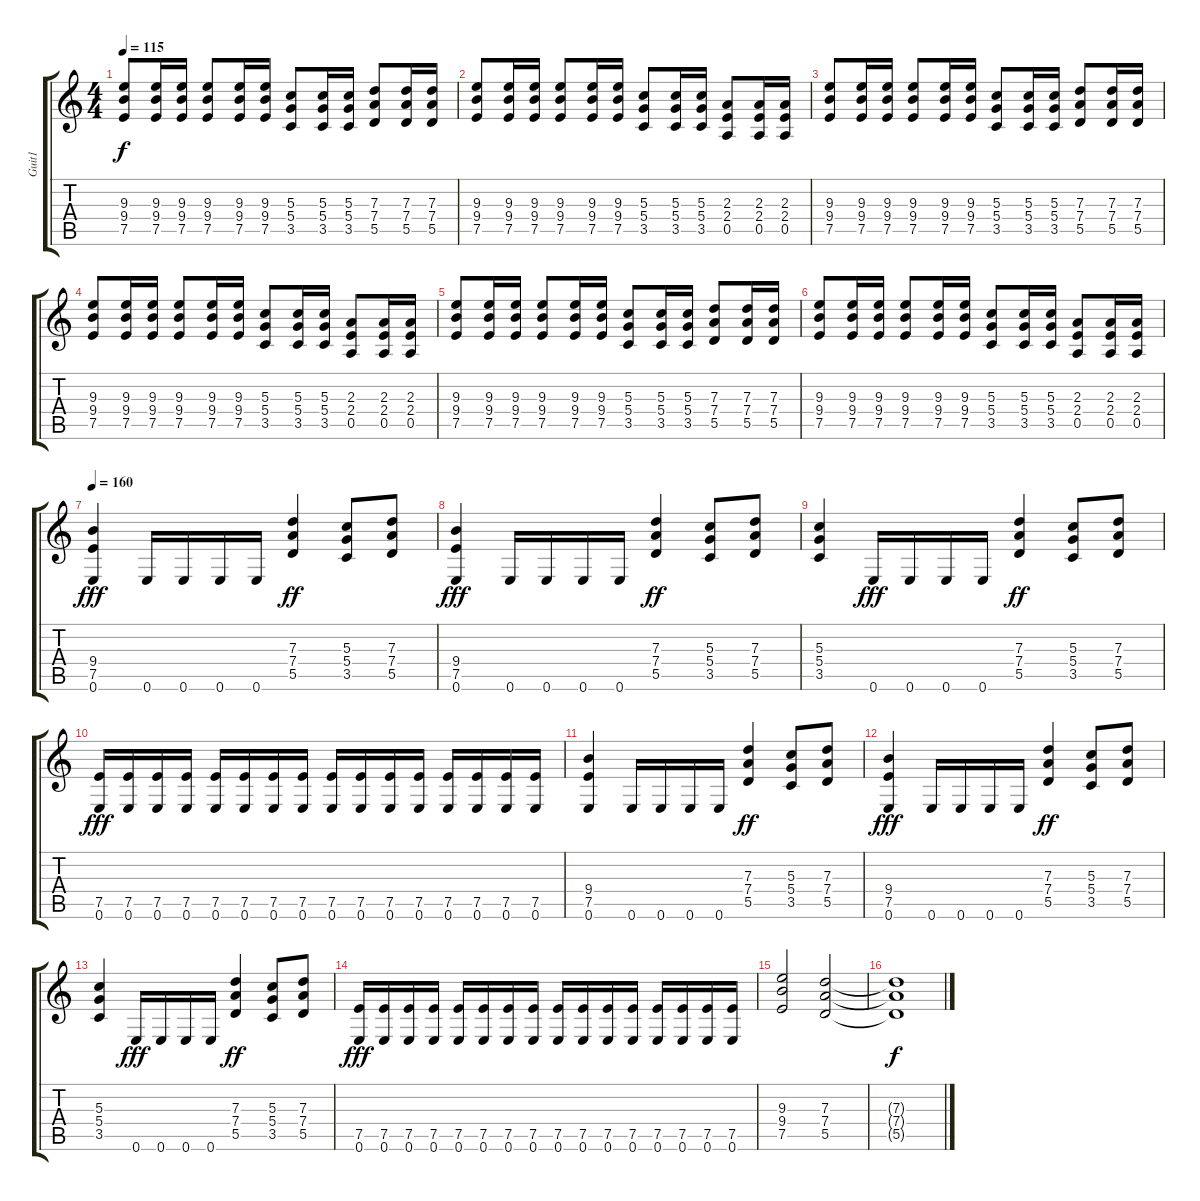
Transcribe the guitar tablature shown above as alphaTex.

\track ("Guit1" "Guit1") {instrument distortionguitar}
\staff {score tabs}
\tuning (E4 B3 G3 D3 A2 E2) {hide}
\ts (4 4)
\tempo 115
\clef g2
\ks c
(9.3 9.4 7.5).8{dy f volume 11 instrument overdrivenguitar} (9.3 9.4 7.5).16 (9.3 9.4 7.5).16 (9.3 9.4 7.5).8 (9.3 9.4 7.5).16 (9.3 9.4 7.5).16 (5.3 5.4 3.5).8 (5.3 5.4 3.5).16 (5.3 5.4 3.5).16 (7.3 7.4 5.5).8 (7.3 7.4 5.5).16 (7.3 7.4 5.5).16 |
(9.3 9.4 7.5).8 (9.3 9.4 7.5).16 (9.3 9.4 7.5).16 (9.3 9.4 7.5).8 (9.3 9.4 7.5).16 (9.3 9.4 7.5).16 (5.3 5.4 3.5).8 (5.3 5.4 3.5).16 (5.3 5.4 3.5).16 (2.3 2.4 0.5).8 (2.3 2.4 0.5).16 (2.3 2.4 0.5).16 |
(9.3 9.4 7.5).8{volume 11 instrument overdrivenguitar} (9.3 9.4 7.5).16 (9.3 9.4 7.5).16 (9.3 9.4 7.5).8 (9.3 9.4 7.5).16 (9.3 9.4 7.5).16 (5.3 5.4 3.5).8 (5.3 5.4 3.5).16 (5.3 5.4 3.5).16 (7.3 7.4 5.5).8 (7.3 7.4 5.5).16 (7.3 7.4 5.5).16 |
(9.3 9.4 7.5).8 (9.3 9.4 7.5).16 (9.3 9.4 7.5).16 (9.3 9.4 7.5).8 (9.3 9.4 7.5).16 (9.3 9.4 7.5).16 (5.3 5.4 3.5).8 (5.3 5.4 3.5).16 (5.3 5.4 3.5).16 (2.3 2.4 0.5).8 (2.3 2.4 0.5).16 (2.3 2.4 0.5).16 |
(9.3 9.4 7.5).8{volume 11 instrument overdrivenguitar} (9.3 9.4 7.5).16 (9.3 9.4 7.5).16 (9.3 9.4 7.5).8 (9.3 9.4 7.5).16 (9.3 9.4 7.5).16 (5.3 5.4 3.5).8 (5.3 5.4 3.5).16 (5.3 5.4 3.5).16 (7.3 7.4 5.5).8 (7.3 7.4 5.5).16 (7.3 7.4 5.5).16 |
(9.3 9.4 7.5).8 (9.3 9.4 7.5).16 (9.3 9.4 7.5).16 (9.3 9.4 7.5).8 (9.3 9.4 7.5).16 (9.3 9.4 7.5).16 (5.3 5.4 3.5).8 (5.3 5.4 3.5).16 (5.3 5.4 3.5).16 (2.3 2.4 0.5).8 (2.3 2.4 0.5).16 (2.3 2.4 0.5).16 |
\tempo 160
(9.4 7.5 0.6).4{dy fff volume 11 instrument distortionguitar} 0.6.16 0.6.16 0.6.16 0.6.16 (7.3 7.4 5.5).4{dy ff} (5.3 5.4 3.5).8 (7.3 7.4 5.5).8 |
(9.4 7.5 0.6).4{dy fff} 0.6.16 0.6.16 0.6.16 0.6.16 (7.3 7.4 5.5).4{dy ff} (5.3 5.4 3.5).8 (7.3 7.4 5.5).8 |
(5.3 5.4 3.5).4 0.6.16{dy fff} 0.6.16 0.6.16 0.6.16 (7.3 7.4 5.5).4{dy ff} (5.3 5.4 3.5).8 (7.3 7.4 5.5).8 |
(7.5 0.6).16{dy fff} (7.5 0.6).16 (7.5 0.6).16 (7.5 0.6).16 (7.5 0.6).16 (7.5 0.6).16 (7.5 0.6).16 (7.5 0.6).16 (7.5 0.6).16 (7.5 0.6).16 (7.5 0.6).16 (7.5 0.6).16 (7.5 0.6).16 (7.5 0.6).16 (7.5 0.6).16 (7.5 0.6).16 |
(9.4 7.5 0.6).4 0.6.16 0.6.16 0.6.16 0.6.16 (7.3 7.4 5.5).4{dy ff} (5.3 5.4 3.5).8 (7.3 7.4 5.5).8 |
(9.4 7.5 0.6).4{dy fff} 0.6.16 0.6.16 0.6.16 0.6.16 (7.3 7.4 5.5).4{dy ff} (5.3 5.4 3.5).8 (7.3 7.4 5.5).8 |
(5.3 5.4 3.5).4 0.6.16{dy fff} 0.6.16 0.6.16 0.6.16 (7.3 7.4 5.5).4{dy ff} (5.3 5.4 3.5).8 (7.3 7.4 5.5).8 |
(7.5 0.6).16{dy fff} (7.5 0.6).16 (7.5 0.6).16 (7.5 0.6).16 (7.5 0.6).16 (7.5 0.6).16 (7.5 0.6).16 (7.5 0.6).16 (7.5 0.6).16 (7.5 0.6).16 (7.5 0.6).16 (7.5 0.6).16 (7.5 0.6).16 (7.5 0.6).16 (7.5 0.6).16 (7.5 0.6).16 |
(9.3 9.4 7.5).2 (7.3 7.4 5.5).2 |
(7.3{t} 7.4{t} 5.5{t}).1{dy f}
